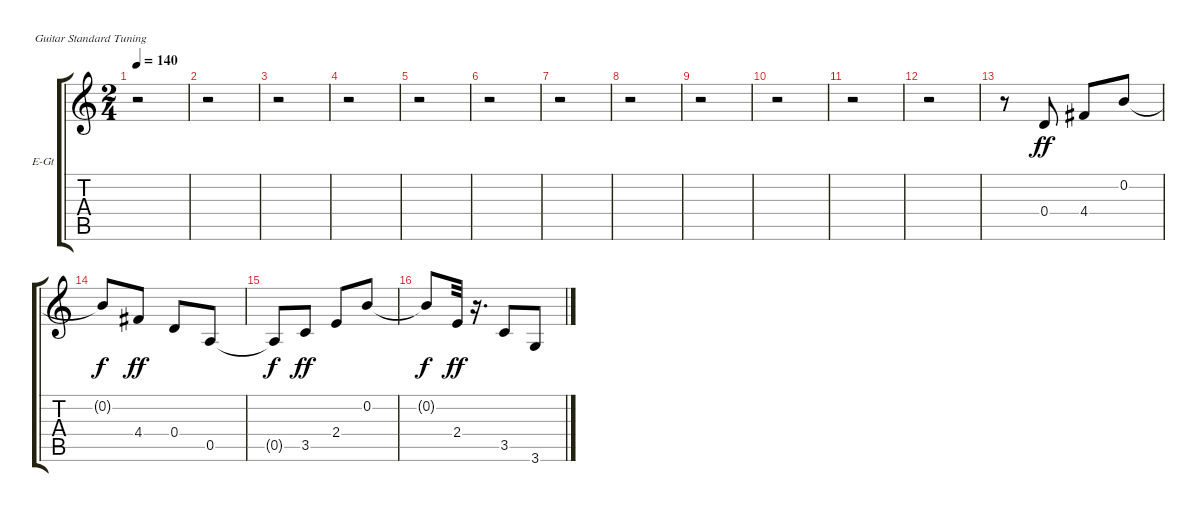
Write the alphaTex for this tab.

\bracketExtendMode groupsimilarinstruments
\firstSystemTrackNameOrientation horizontal
\otherSystemsTrackNameOrientation horizontal
\track ("Гитара 3" "E-Gt") {instrument electricguitarclean}
\staff {score tabs}
\tuning (E4 B3 G3 D3 A2 E2)
\ts (2 4)
\tempo 140
\clef g2
\ks c
r.2{dy f} |
r.2 |
r.2 |
r.2 |
r.2 |
r.2 |
r.2 |
r.2 |
r.2 |
r.2 |
r.2 |
r.2 |
r.8 0.4.8{dy ff} 4.4.8 0.2.8 |
0.2{t}.8{dy f} 4.4.8{dy ff} 0.4.8 0.5.8 |
0.5{t}.8{dy f} 3.5.8{dy ff} 2.4.8 0.2.8 |
0.2{t}.8{dy f} 2.4.32{dy ff} r.16{d} 3.5.8 3.6.8
